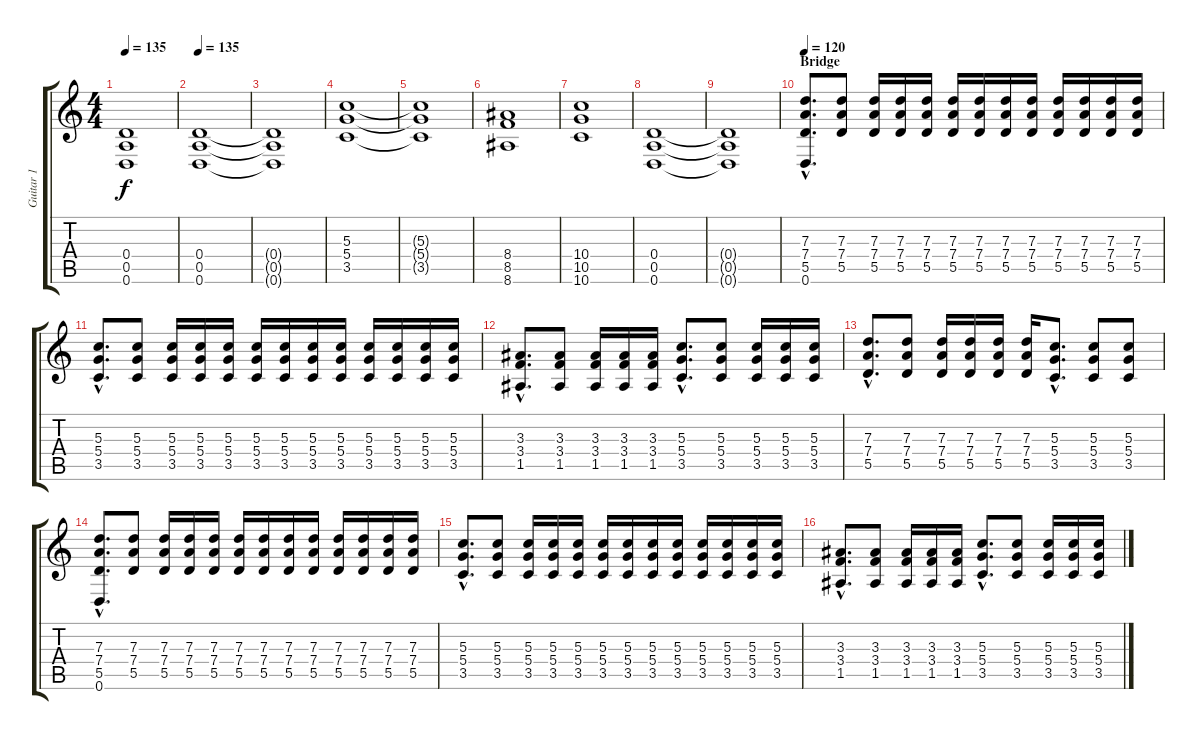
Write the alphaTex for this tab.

\track ("Guitar 1" "Guitar 1") {instrument distortionguitar}
\staff {score tabs}
\tuning (E4 B3 G3 D3 A2 D2) {hide}
\ts (4 4)
\tempo 135
\clef g2
\ks c
(0.4{t} 0.5{t} 0.6{t}).1{dy f} |
\tempo 135
(0.4 0.5 0.6).1 |
(0.4{t} 0.5{t} 0.6{t}).1 |
(5.3 5.4 3.5).1 |
(5.3{t} 5.4{t} 3.5{t}).1 |
(8.4 8.5 8.6).1 |
(10.4 10.5 10.6).1 |
(0.4 0.5 0.6).1 |
(0.4{t} 0.5{t} 0.6{t}).1 |
\section ("" "Bridge")
\tempo 120
(7.3{hac} 7.4{hac} 5.5{hac} 0.6{hac}).8{d} (7.3 7.4 5.5).8 (7.3 7.4 5.5).16 (7.3 7.4 5.5).16 (7.3 7.4 5.5).16 (7.3 7.4 5.5).16 (7.3 7.4 5.5).16 (7.3 7.4 5.5).16 (7.3 7.4 5.5).16 (7.3 7.4 5.5).16 (7.3 7.4 5.5).16 (7.3 7.4 5.5).16 (7.3 7.4 5.5).16 |
(5.3{hac} 5.4{hac} 3.5{hac}).8{d} (5.3 5.4 3.5).8 (5.3 5.4 3.5).16 (5.3 5.4 3.5).16 (5.3 5.4 3.5).16 (5.3 5.4 3.5).16 (5.3 5.4 3.5).16 (5.3 5.4 3.5).16 (5.3 5.4 3.5).16 (5.3 5.4 3.5).16 (5.3 5.4 3.5).16 (5.3 5.4 3.5).16 (5.3 5.4 3.5).16 |
(3.3{hac} 3.4{hac} 1.5{hac}).8{d} (3.3 3.4 1.5).8 (3.3 3.4 1.5).16 (3.3 3.4 1.5).16 (3.3 3.4 1.5).16 (5.3{hac} 5.4{hac} 3.5{hac}).8{d} (5.3 5.4 3.5).8 (5.3 5.4 3.5).16 (5.3 5.4 3.5).16 (5.3 5.4 3.5).16 |
(7.3{hac} 7.4{hac} 5.5{hac}).8{d} (7.3 7.4 5.5).8 (7.3 7.4 5.5).16 (7.3 7.4 5.5).16 (7.3 7.4 5.5).16 (7.3 7.4 5.5).16 (5.3{hac} 5.4{hac} 3.5{hac}).8{d} (5.3 5.4 3.5).8 (5.3 5.4 3.5).8 |
(7.3{hac} 7.4{hac} 5.5{hac} 0.6{hac}).8{d} (7.3 7.4 5.5).8 (7.3 7.4 5.5).16 (7.3 7.4 5.5).16 (7.3 7.4 5.5).16 (7.3 7.4 5.5).16 (7.3 7.4 5.5).16 (7.3 7.4 5.5).16 (7.3 7.4 5.5).16 (7.3 7.4 5.5).16 (7.3 7.4 5.5).16 (7.3 7.4 5.5).16 (7.3 7.4 5.5).16 |
(5.3{hac} 5.4{hac} 3.5{hac}).8{d} (5.3 5.4 3.5).8 (5.3 5.4 3.5).16 (5.3 5.4 3.5).16 (5.3 5.4 3.5).16 (5.3 5.4 3.5).16 (5.3 5.4 3.5).16 (5.3 5.4 3.5).16 (5.3 5.4 3.5).16 (5.3 5.4 3.5).16 (5.3 5.4 3.5).16 (5.3 5.4 3.5).16 (5.3 5.4 3.5).16 |
(3.3{hac} 3.4{hac} 1.5{hac}).8{d} (3.3 3.4 1.5).8 (3.3 3.4 1.5).16 (3.3 3.4 1.5).16 (3.3 3.4 1.5).16 (5.3{hac} 5.4{hac} 3.5{hac}).8{d} (5.3 5.4 3.5).8 (5.3 5.4 3.5).16 (5.3 5.4 3.5).16 (5.3 5.4 3.5).16
